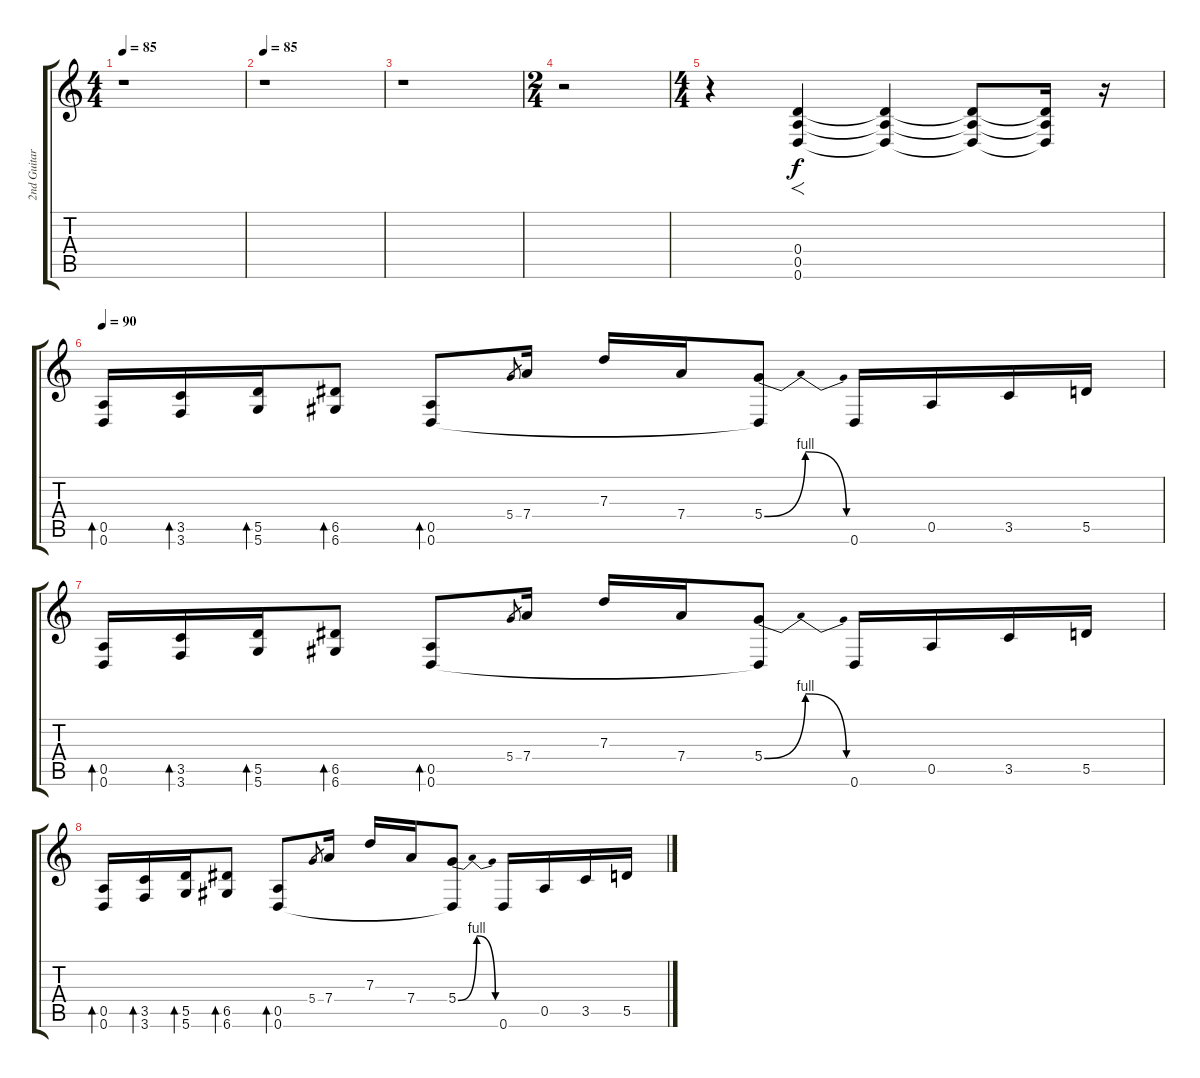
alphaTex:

\track ("2nd Guitar" "2nd Guitar") {instrument distortionguitar}
\staff {score tabs}
\tuning (E4 B3 G3 D3 A2 D2) {hide}
\ts (4 4)
\tempo 85
\clef g2
\ks c
r.1{dy f} |
\tempo 85
r.1 |
r.1 |
\ts (2 4)
r.2 |
\ts (4 4)
r.4 (0.4 0.5 0.6).4{f} (0.4{t} 0.5{t} 0.6{t}).4 (0.4{t} 0.5{t} 0.6{t}).8 (0.4{t} 0.5{t} 0.6{t}).16 r.16 |
\tempo 90
(0.5 0.6).16{bd 60} (3.5 3.6).16{bd 60} (5.5 5.6).16{bd 60} (6.5 6.6).8{bd 60} (0.5 0.6).8{bd 60} 5.4.8{gr} 7.4.16 7.3.16 7.4.16 (5.4{be (bendrelease 0 0 15 4 44 4 60 0)} 0.6{t}).8 0.6.16 0.5.16 3.5.16 5.5.16 |
(0.5 0.6).16{bd 60} (3.5 3.6).16{bd 60} (5.5 5.6).16{bd 60} (6.5 6.6).8{bd 60} (0.5 0.6).8{bd 60} 5.4.8{gr} 7.4.16 7.3.16 7.4.16 (5.4{be (bendrelease 0 0 15 4 44 4 60 0)} 0.6{t}).8 0.6.16 0.5.16 3.5.16 5.5.16 |
(0.5 0.6).16{bd 60} (3.5 3.6).16{bd 60} (5.5 5.6).16{bd 60} (6.5 6.6).8{bd 60} (0.5 0.6).8{bd 60} 5.4.8{gr} 7.4.16 7.3.16 7.4.16 (5.4{be (bendrelease 0 0 15 4 44 4 60 0)} 0.6{t}).8 0.6.16 0.5.16 3.5.16 5.5.16
